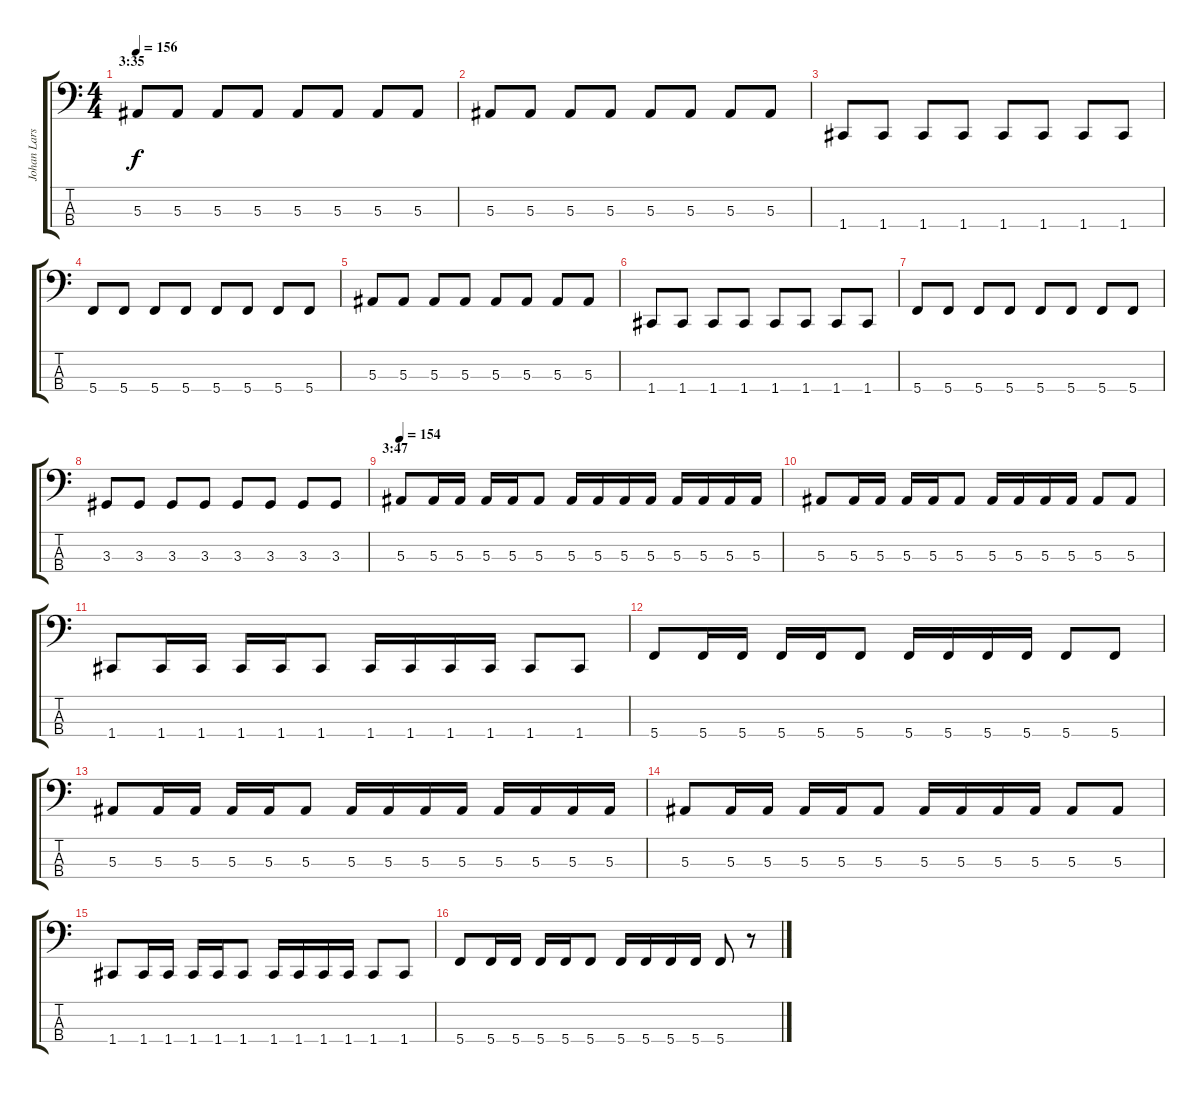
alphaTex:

\track ("Johan Larsson" "Johan Lars") {instrument electricbassfinger}
\staff {score tabs}
\tuning (Eb2 Bb1 F1 C1) {hide}
\ts (4 4)
\section ("" "3:35")
\tempo 156
\clef f4
\ks c
5.3.8{dy f} 5.3.8 5.3.8 5.3.8 5.3.8 5.3.8 5.3.8 5.3.8 |
5.3.8 5.3.8 5.3.8 5.3.8 5.3.8 5.3.8 5.3.8 5.3.8 |
1.4.8 1.4.8 1.4.8 1.4.8 1.4.8 1.4.8 1.4.8 1.4.8 |
5.4.8 5.4.8 5.4.8 5.4.8 5.4.8 5.4.8 5.4.8 5.4.8 |
5.3.8 5.3.8 5.3.8 5.3.8 5.3.8 5.3.8 5.3.8 5.3.8 |
1.4.8 1.4.8 1.4.8 1.4.8 1.4.8 1.4.8 1.4.8 1.4.8 |
5.4.8 5.4.8 5.4.8 5.4.8 5.4.8 5.4.8 5.4.8 5.4.8 |
3.3.8 3.3.8 3.3.8 3.3.8 3.3.8 3.3.8 3.3.8 3.3.8 |
\section ("" "3:47")
\tempo 154
5.3.8 5.3.16 5.3.16 5.3.16 5.3.16 5.3.8 5.3.16 5.3.16 5.3.16 5.3.16 5.3.16 5.3.16 5.3.16 5.3.16 |
5.3.8 5.3.16 5.3.16 5.3.16 5.3.16 5.3.8 5.3.16 5.3.16 5.3.16 5.3.16 5.3.8 5.3.8 |
1.4.8 1.4.16 1.4.16 1.4.16 1.4.16 1.4.8 1.4.16 1.4.16 1.4.16 1.4.16 1.4.8 1.4.8 |
5.4.8 5.4.16 5.4.16 5.4.16 5.4.16 5.4.8 5.4.16 5.4.16 5.4.16 5.4.16 5.4.8 5.4.8 |
5.3.8 5.3.16 5.3.16 5.3.16 5.3.16 5.3.8 5.3.16 5.3.16 5.3.16 5.3.16 5.3.16 5.3.16 5.3.16 5.3.16 |
5.3.8 5.3.16 5.3.16 5.3.16 5.3.16 5.3.8 5.3.16 5.3.16 5.3.16 5.3.16 5.3.8 5.3.8 |
1.4.8 1.4.16 1.4.16 1.4.16 1.4.16 1.4.8 1.4.16 1.4.16 1.4.16 1.4.16 1.4.8 1.4.8 |
5.4.8 5.4.16 5.4.16 5.4.16 5.4.16 5.4.8 5.4.16 5.4.16 5.4.16 5.4.16 5.4.8 r.8
